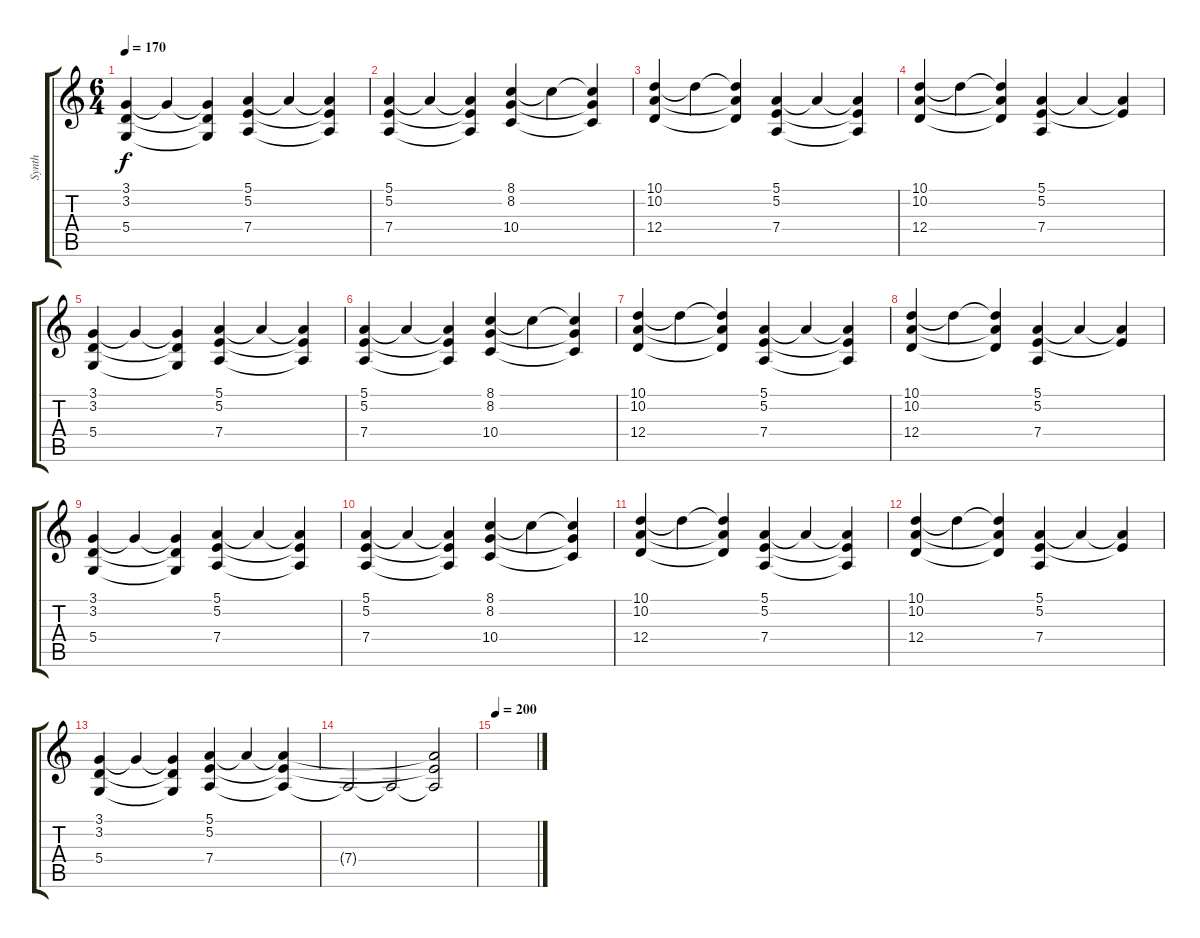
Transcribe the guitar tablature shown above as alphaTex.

\track ("Synth" "Synth") {instrument stringensemble1}
\staff {score tabs}
\tuning (E4 B3 G3 D3 A2 E2) {hide}
\ts (6 4)
\tempo 170
\clef g2
\ks c
(3.1 3.2 5.4).4{dy f} 3.1{t}.4 (3.1{t} 3.2{t} 5.4{t}).4 (5.1 5.2 7.4).4 5.1{t}.4 (5.1{t} 5.2{t} 7.4{t}).4 |
(5.1 5.2 7.4).4 5.1{t}.4 (5.1{t} 5.2{t} 7.4{t}).4 (8.1 8.2 10.4).4 8.1{t}.4 (8.1{t} 8.2{t} 10.4{t}).4 |
(10.1 10.2 12.4).4 10.1{t}.4 (10.1{t} 10.2{t} 12.4{t}).4 (5.1 5.2 7.4).4 5.1{t}.4 (5.1{t} 5.2{t} 7.4{t}).4 |
(10.1 10.2 12.4).4 10.1{t}.4 (10.1{t} 10.2{t} 12.4{t}).4 (5.1 5.2 7.4).4 5.1{t}.4 (5.1{t} 5.2{t}).4 |
(3.1 3.2 5.4).4 3.1{t}.4 (3.1{t} 3.2{t} 5.4{t}).4 (5.1 5.2 7.4).4 5.1{t}.4 (5.1{t} 5.2{t} 7.4{t}).4 |
(5.1 5.2 7.4).4 5.1{t}.4 (5.1{t} 5.2{t} 7.4{t}).4 (8.1 8.2 10.4).4 8.1{t}.4 (8.1{t} 8.2{t} 10.4{t}).4 |
(10.1 10.2 12.4).4 10.1{t}.4 (10.1{t} 10.2{t} 12.4{t}).4 (5.1 5.2 7.4).4 5.1{t}.4 (5.1{t} 5.2{t} 7.4{t}).4 |
(10.1 10.2 12.4).4 10.1{t}.4 (10.1{t} 10.2{t} 12.4{t}).4 (5.1 5.2 7.4).4 5.1{t}.4 (5.1{t} 5.2{t}).4 |
(3.1 3.2 5.4).4 3.1{t}.4 (3.1{t} 3.2{t} 5.4{t}).4 (5.1 5.2 7.4).4 5.1{t}.4 (5.1{t} 5.2{t} 7.4{t}).4 |
(5.1 5.2 7.4).4 5.1{t}.4 (5.1{t} 5.2{t} 7.4{t}).4 (8.1 8.2 10.4).4 8.1{t}.4 (8.1{t} 8.2{t} 10.4{t}).4 |
(10.1 10.2 12.4).4 10.1{t}.4 (10.1{t} 10.2{t} 12.4{t}).4 (5.1 5.2 7.4).4 5.1{t}.4 (5.1{t} 5.2{t} 7.4{t}).4 |
(10.1 10.2 12.4).4 10.1{t}.4 (10.1{t} 10.2{t} 12.4{t}).4 (5.1 5.2 7.4).4 5.1{t}.4 (5.1{t} 5.2{t}).4 |
(3.1 3.2 5.4).4 3.1{t}.4 (3.1{t} 3.2{t} 5.4{t}).4 (5.1 5.2 7.4).4 5.1{t}.4 (5.1{t} 5.2{t} 7.4{t}).4 |
7.4{t}.2 7.4{t}.2 (5.1{t} 5.2{t} 7.4{t}).2 |
\tempo 200
